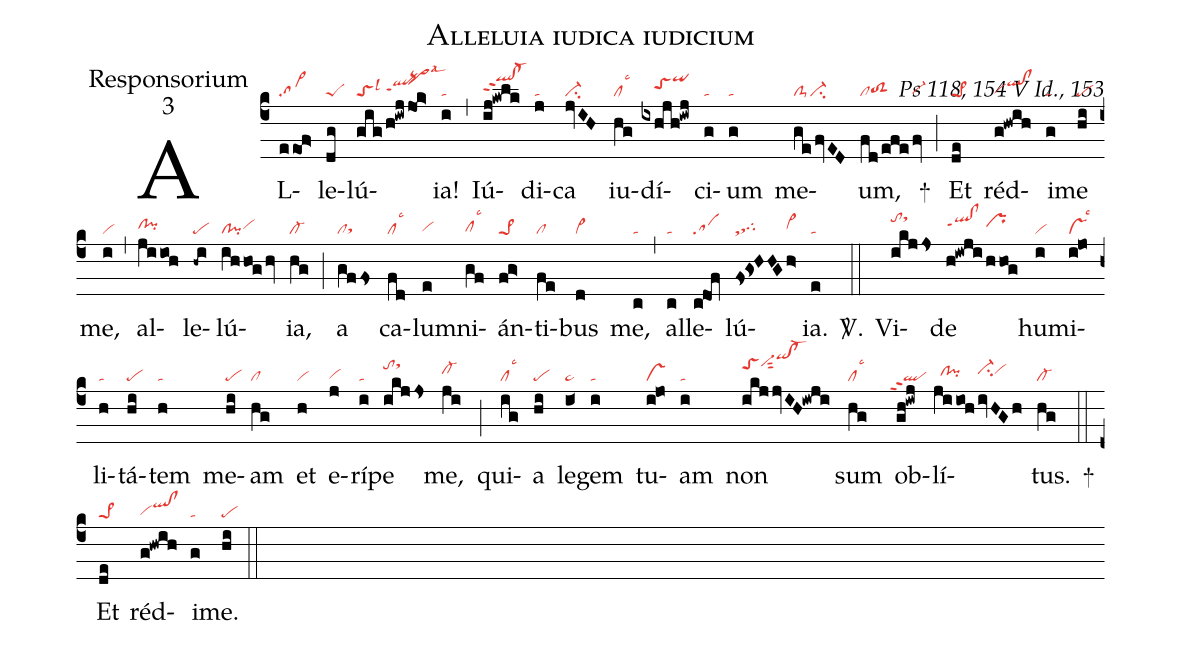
name:Alleluia iudica iudicium;
office-part:Responsorium;
mode:3;
commentary:Ps 118, 154 V Id., 153;
nabc-lines:1;
%%
(c4)
AL(eeof>|sa>)le(dg|peS)lú(gig/|toSlsl3|h!iwj|qlhhppt1|jo!k>|pq>hklsal3)ia!(i|ta) (,)
Iú(ij!kwlk|qlhl!cl-hlppt2)di(j|ta)ca(jvIH|ci-)
iu(hg|cllsc3)dí(ixhjh!iwj|////toShiqihl)ci(g|ta)um(g|ta) me(ge/fvED|clS-ci-)um,(fd/efe/|cltoS2hg|fv|vi-hg) +(;)
Et(de|pe>1) réd(g!hwih|vihgqlhj!clhj)i(g|ta)me(hi|pe) me,(i|vi) (,)
al(jiioh|clhh!pihh)le(-hi|pe)lú(ihhog/hv|cl!pivihh)ia,(hg|cl-) (;)
a(gffs|clsthg) ca(fd|cllsc3)lum(e|vihg)ni(gf|clhglsc3)án(fg>|pe>1)ti(fe|cl)bus(d|vi>) me,(c|ta) (,)
al(c|ta)le(cdOf|sa)lú(fs!gs!HHG|ststhgtghh|h>|vi>hh)ia.(e|ta) <sp>V/</sp>.(::)
Vi(ikjjs|tohksthl)de(h!iwji/|qlhi!clhippt1|hhog|prhi) hu(i|vi)mi(i!jo|vslsc3)li(h|ta)tá(hi|pe)tem(h|ta) me(hi|pe)am(hg|cl) et(h|vi) e(j|vihg)rí(i|ta)pe(ikjjs|tohksthl) me,(ji|cl-hi) (;)
qui(ig|cllsc3)a(hi|pe) le(i<|ta>)gem(i|ta) tu(i!jo|vs)am(i|ta) non(ikjjvIH!iwji|toShkvi-hlsut2qihp!cl-hp) sum(hg|cllsc3) ob(gh!iwj|``qlppt2)lí(jiioh/|//clhh!pihh|ivHGh|ci-hivihi)tus.(hg|cl-) +(::)
Et(de|pe>1) réd(g!hwih|vihgqlhj!clhj)i(g|ta)me.(hi|pe) (::)
